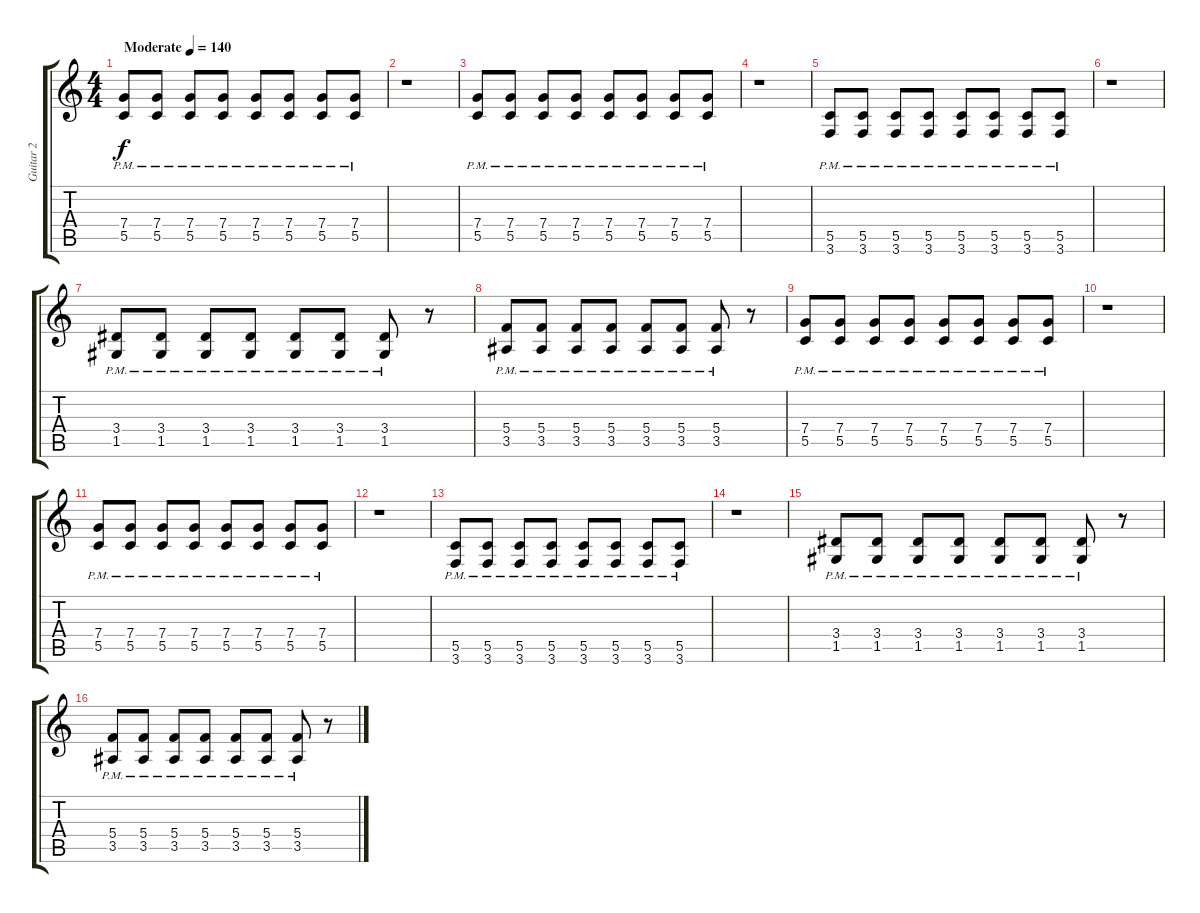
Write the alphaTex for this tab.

\track ("Guitar 2" "Guitar 2") {instrument distortionguitar}
\staff {score tabs}
\tuning (D4 A3 F3 C3 G2 D2) {hide}
\ts (4 4)
\tempo (140 "Moderate")
\clef g2
\ks c
(7.4{pm} 5.5{pm}).8{dy f instrument distortionguitar} (7.4{pm} 5.5{pm}).8 (7.4{pm} 5.5{pm}).8 (7.4{pm} 5.5{pm}).8 (7.4{pm} 5.5{pm}).8 (7.4{pm} 5.5{pm}).8 (7.4{pm} 5.5{pm}).8 (7.4{pm} 5.5{pm}).8 |
r.1 |
(7.4{pm} 5.5{pm}).8 (7.4{pm} 5.5{pm}).8 (7.4{pm} 5.5{pm}).8 (7.4{pm} 5.5{pm}).8 (7.4{pm} 5.5{pm}).8 (7.4{pm} 5.5{pm}).8 (7.4{pm} 5.5{pm}).8 (7.4{pm} 5.5{pm}).8 |
r.1 |
(5.5{pm} 3.6{pm}).8 (5.5{pm} 3.6{pm}).8 (5.5{pm} 3.6{pm}).8 (5.5{pm} 3.6{pm}).8 (5.5{pm} 3.6{pm}).8 (5.5{pm} 3.6{pm}).8 (5.5{pm} 3.6{pm}).8 (5.5{pm} 3.6{pm}).8 |
r.1 |
(3.4{pm} 1.5{pm}).8 (3.4{pm} 1.5{pm}).8 (3.4{pm} 1.5{pm}).8 (3.4{pm} 1.5{pm}).8 (3.4{pm} 1.5{pm}).8 (3.4{pm} 1.5{pm}).8 (3.4{pm} 1.5{pm}).8 r.8 |
(5.4{pm} 3.5{pm}).8 (5.4{pm} 3.5{pm}).8 (5.4{pm} 3.5{pm}).8 (5.4{pm} 3.5{pm}).8 (5.4{pm} 3.5{pm}).8 (5.4{pm} 3.5{pm}).8 (5.4{pm} 3.5{pm}).8 r.8 |
(7.4{pm} 5.5{pm}).8 (7.4{pm} 5.5{pm}).8 (7.4{pm} 5.5{pm}).8 (7.4{pm} 5.5{pm}).8 (7.4{pm} 5.5{pm}).8 (7.4{pm} 5.5{pm}).8 (7.4{pm} 5.5{pm}).8 (7.4{pm} 5.5{pm}).8 |
r.1 |
(7.4{pm} 5.5{pm}).8 (7.4{pm} 5.5{pm}).8 (7.4{pm} 5.5{pm}).8 (7.4{pm} 5.5{pm}).8 (7.4{pm} 5.5{pm}).8 (7.4{pm} 5.5{pm}).8 (7.4{pm} 5.5{pm}).8 (7.4{pm} 5.5{pm}).8 |
r.1 |
(5.5{pm} 3.6{pm}).8 (5.5{pm} 3.6{pm}).8 (5.5{pm} 3.6{pm}).8 (5.5{pm} 3.6{pm}).8 (5.5{pm} 3.6{pm}).8 (5.5{pm} 3.6{pm}).8 (5.5{pm} 3.6{pm}).8 (5.5{pm} 3.6{pm}).8 |
r.1 |
(3.4{pm} 1.5{pm}).8 (3.4{pm} 1.5{pm}).8 (3.4{pm} 1.5{pm}).8 (3.4{pm} 1.5{pm}).8 (3.4{pm} 1.5{pm}).8 (3.4{pm} 1.5{pm}).8 (3.4{pm} 1.5{pm}).8 r.8 |
(5.4{pm} 3.5{pm}).8 (5.4{pm} 3.5{pm}).8 (5.4{pm} 3.5{pm}).8 (5.4{pm} 3.5{pm}).8 (5.4{pm} 3.5{pm}).8 (5.4{pm} 3.5{pm}).8 (5.4{pm} 3.5{pm}).8 r.8
